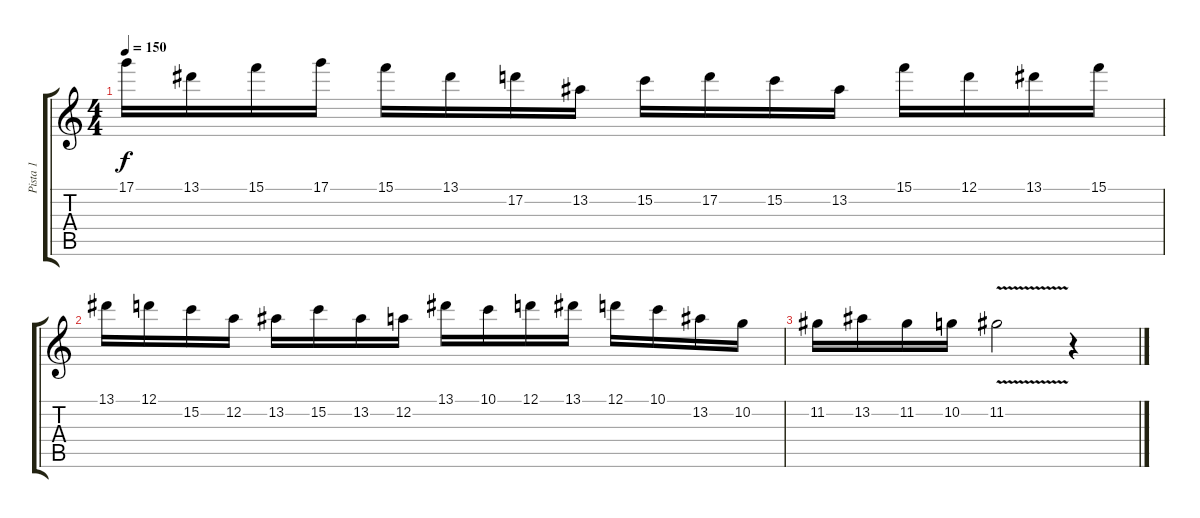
\track ("Pista 1" "Pista 1") {instrument distortionguitar}
\staff {score tabs}
\tuning (D4 A3 F3 C3 G2 D2) {hide}
\ts (4 4)
\tempo 150
\clef g2
\ks c
17.1.16{dy f} 13.1.16 15.1.16 17.1.16 15.1.16 13.1.16 17.2.16 13.2.16 15.2.16 17.2.16 15.2.16 13.2.16 15.1.16 12.1.16 13.1.16 15.1.16 |
13.1.16 12.1.16 15.2.16 12.2.16 13.2.16 15.2.16 13.2.16 12.2.16 13.1.16 10.1.16 12.1.16 13.1.16 12.1.16 10.1.16 13.2.16 10.2.16 |
11.2.16 13.2.16 11.2.16 10.2.16 11.2{v}.2 r.4
